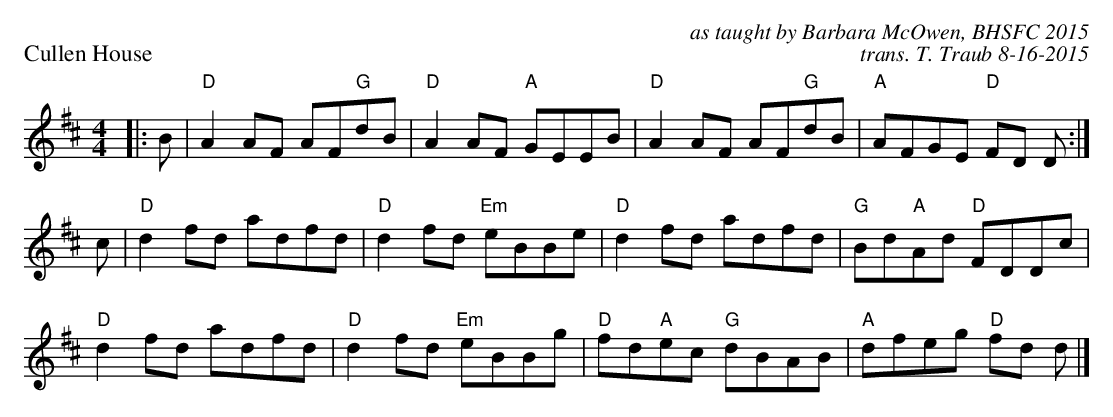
X:1
P: Cullen House
M: 4/4
L: 1/8
C: as taught by Barbara McOwen, BHSFC 2015
C: trans. T. Traub 8-16-2015
K: D
|: B|"D"A2 AF AF"G"dB|"D"A2 AF "A"GEEB|"D"A2 AF AF"G"dB|"A"AFGE "D"FD D :|
c|"D"d2 fd adfd|"D"d2 fd "Em"eBBe|"D"d2 fd adfd|"G"Bd"A"Ad "D"FDDc|
"D"d2 fd adfd|"D"d2 fd "Em"eBBg|"D"fd"A"ec "G"dBAB|"A"dfeg "D"fd d |]
